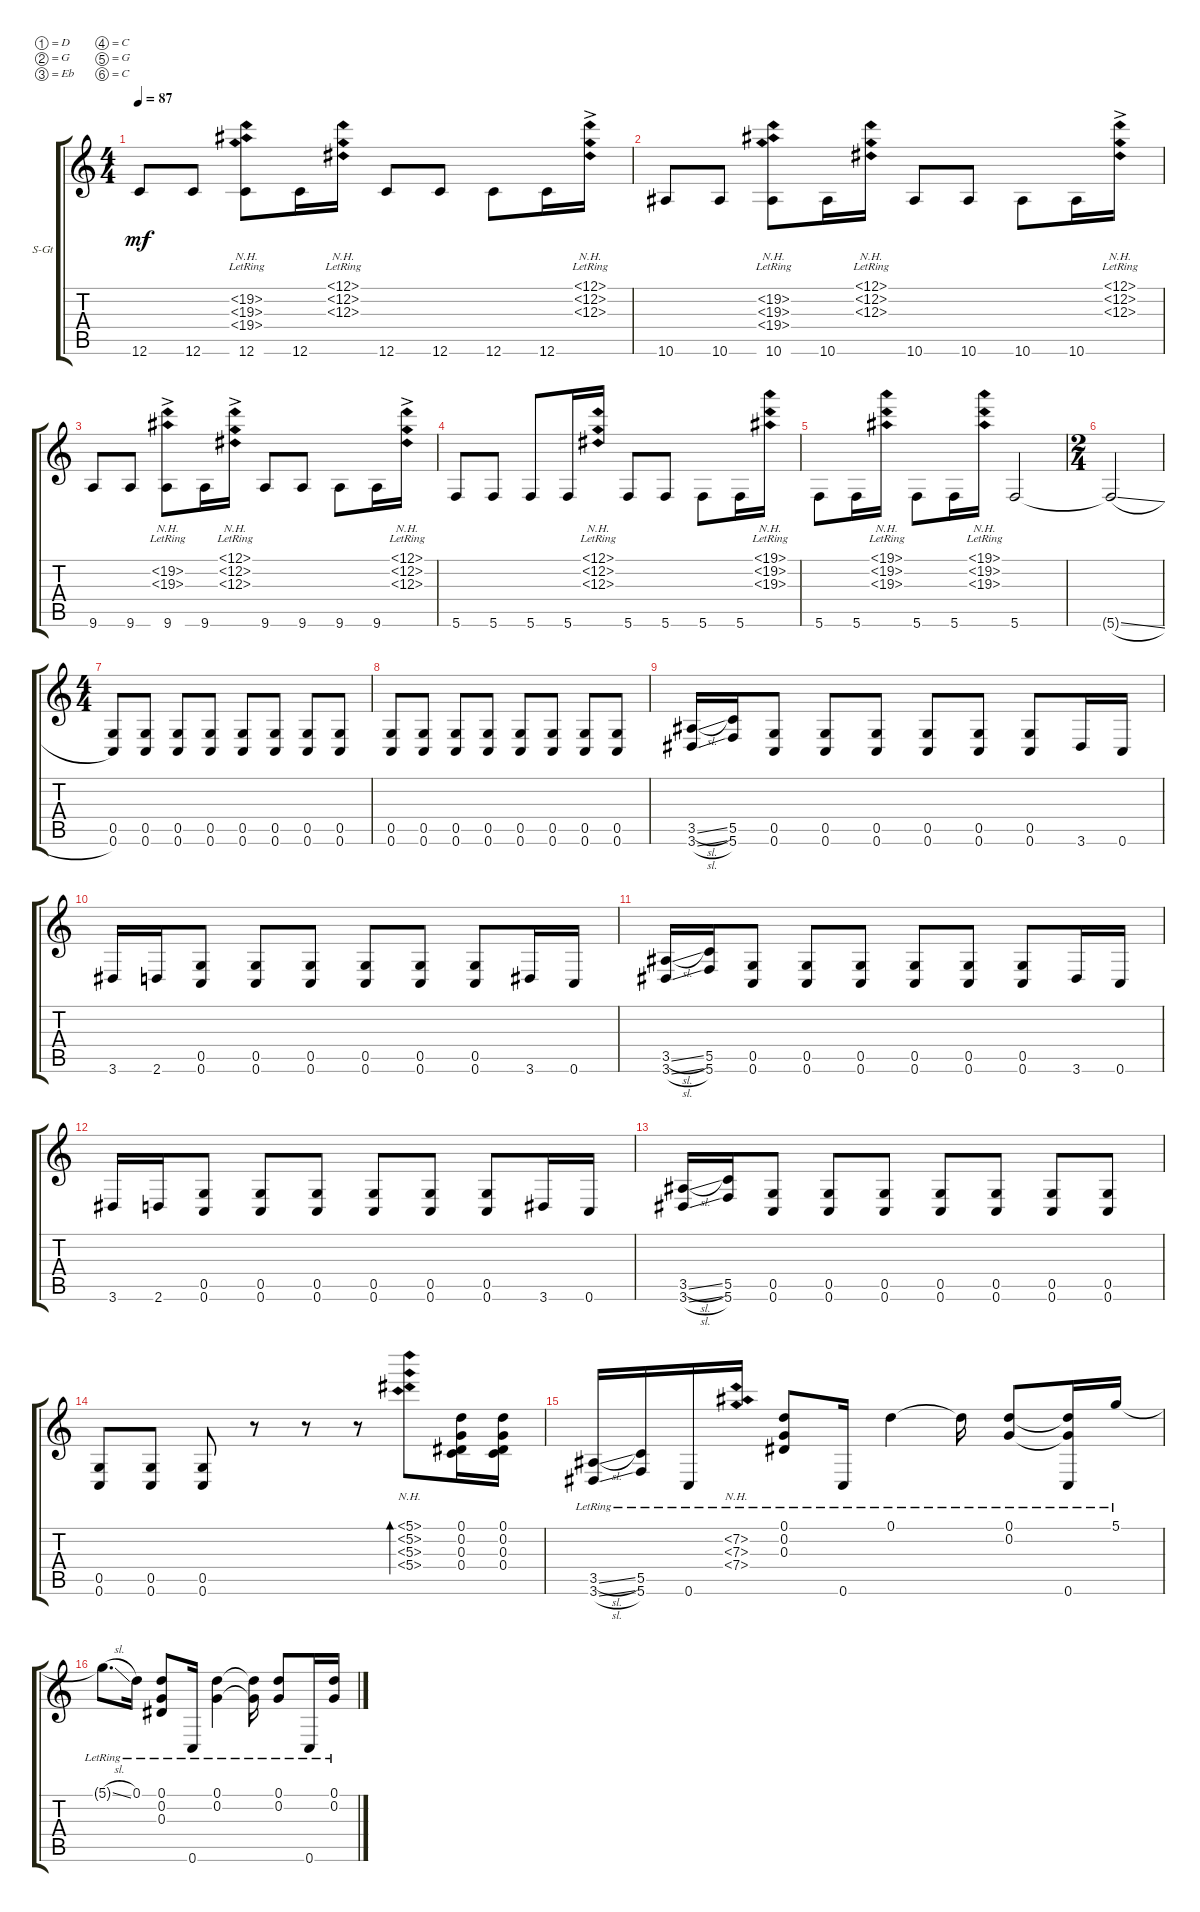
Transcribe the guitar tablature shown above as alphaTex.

\defaultSystemsLayout 4
\bracketExtendMode groupsimilarinstruments
\firstSystemTrackNameOrientation horizontal
\otherSystemsTrackNameOrientation horizontal
\track ("Steel Guitar" "S-Gt") {instrument acousticguitarsteel}
\staff {score tabs}
\tuning (D4 G3 Eb3 C3 G2 C2)
\ts (4 4)
\tempo 87
\clef g2
\ks c
12.6.8{dy mf} 12.6.8 (12.6 19.3{nh lr} 19.2{nh lr} 19.4{nh lr}).8 12.6.16 (12.3{nh lr} 12.2{nh lr} 12.1{nh lr}).16 12.6.8 12.6.8 12.6.8 12.6.16 (12.3{nh ac lr} 12.2{nh ac lr} 12.1{nh ac lr}).16 |
10.6.8 10.6.8 (10.6 19.3{nh lr} 19.2{nh lr} 19.4{nh lr}).8 10.6.16 (12.3{nh lr} 12.2{nh lr} 12.1{nh lr}).16 10.6.8 10.6.8 10.6.8 10.6.16 (12.3{nh ac lr} 12.2{nh ac lr} 12.1{nh ac lr}).16 |
9.6.8 9.6.8 (9.6 19.3{nh ac lr} 19.2{nh ac lr}).8 9.6.16 (12.3{nh ac lr} 12.2{nh ac lr} 12.1{nh ac lr}).16 9.6.8 9.6.8 9.6.8 9.6.16 (12.3{nh ac lr} 12.2{nh ac lr} 12.1{nh ac lr}).16 |
5.6.8 5.6.8 5.6.8 5.6.16 (12.1{nh lr} 12.2{nh lr} 12.3{nh lr}).16 5.6.8 5.6.8 5.6.8 5.6.16 (19.3{nh lr} 19.2{nh lr} 19.1{nh lr}).16 |
5.6.8 5.6.16 (19.3{nh lr} 19.2{nh lr} 19.1{nh lr}).16 5.6.8 5.6.16 (19.3{nh lr} 19.2{nh lr} 19.1{nh lr}).16 5.6.2 |
\ts (2 4)
5.6{sl t}.2 |
\ts (4 4)
(0.6 0.5).8 (0.5 0.6).8 (0.6 0.5).8 (0.5 0.6).8 (0.6 0.5).8 (0.6 0.5).8 (0.5 0.6).8 (0.6 0.5).8 |
(0.5 0.6).8 (0.6 0.5).8 (0.6 0.5).8 (0.6 0.5).8 (0.6 0.5).8 (0.6 0.5).8 (0.6 0.5).8 (0.6 0.5).8 |
(3.6{sl} 3.5{sl}).16 (5.6 5.5).16 (0.5 0.6).8 (0.6 0.5).8 (0.6 0.5).8 (0.6 0.5).8 (0.6 0.5).8 (0.6 0.5).8 3.6.16 0.6.16 |
3.6.16 2.6.16 (0.6 0.5).8 (0.5 0.6).8 (0.6 0.5).8 (0.6 0.5).8 (0.6 0.5).8 (0.6 0.5).8 3.6.16 0.6.16 |
(3.6{sl} 3.5{sl}).16 (5.6 5.5).16 (0.5 0.6).8 (0.6 0.5).8 (0.6 0.5).8 (0.6 0.5).8 (0.6 0.5).8 (0.6 0.5).8 3.6.16 0.6.16 |
3.6.16 2.6.16 (0.6 0.5).8 (0.5 0.6).8 (0.6 0.5).8 (0.6 0.5).8 (0.6 0.5).8 (0.6 0.5).8 3.6.16 0.6.16 |
(3.6{sl} 3.5{sl}).16 (5.6 5.5).16 (0.5 0.6).8 (0.6 0.5).8 (0.6 0.5).8 (0.6 0.5).8 (0.6 0.5).8 (0.6 0.5).8 (0.6 0.5).8 |
(0.5 0.6).8 (0.6 0.5).8 (0.5 0.6).8 r.8 r.8 r.8 (5.4{nh} 5.3{nh} 5.2{nh} 5.1{nh}).8{bd 82} (0.1 0.2 0.3 0.4).16 (0.4 0.3 0.2 0.1).16 |
(3.6{sl lr} 3.5{sl lr}).16 (5.6{lr} 5.5{lr}).16 0.6{lr}.16 (7.4{nh lr} 7.3{nh lr} 7.2{nh lr}).16 (0.3{lr} 0.2{lr} 0.1{lr}).8 0.6{lr}.16 0.1{lr}.4 0.1{lr t}.16 (0.2{lr} 0.1{lr}).8 (0.2{lr t} 0.1{lr t} 0.6{lr}).16 5.1{lr}.16 |
5.1{sl lr t}.8{d} 0.1{lr}.16 (0.3{lr} 0.2{lr} 0.1{lr}).8 0.6{lr}.16 (0.2{lr} 0.1{lr}).4 (0.1{lr t} 0.2{lr t}).16 (0.2{lr} 0.1{lr}).8 0.6{lr}.16 (0.2{lr} 0.1).16
